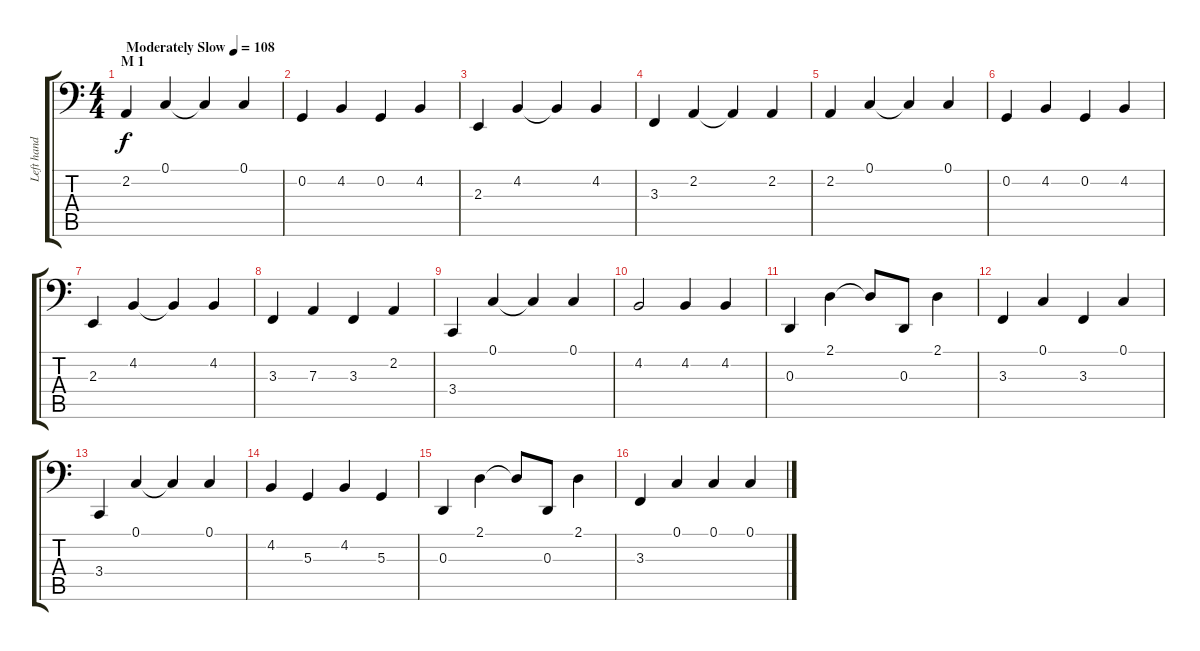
\track ("Left hand Piano" "Left hand ") {instrument acousticgrandpiano}
\staff {score tabs}
\tuning (C3 G2 D2 A1 E1 B0) {hide}
\ts (4 4)
\section ("" "M 1")
\tempo (108 "Moderately Slow")
\clef f4
\ks c
2.2.4{dy f instrument acousticgrandpiano} 0.1.4 0.1{t}.4 0.1.4 |
0.2.4 4.2.4 0.2.4 4.2.4 |
2.3.4 4.2.4 4.2{t}.4 4.2.4 |
3.3.4 2.2.4 2.2{t}.4 2.2.4 |
2.2.4 0.1.4 0.1{t}.4 0.1.4 |
0.2.4 4.2.4 0.2.4 4.2.4 |
2.3.4 4.2.4 4.2{t}.4 4.2.4 |
3.3.4 7.3.4 3.3.4 2.2.4 |
3.4.4 0.1.4 0.1{t}.4 0.1.4 |
4.2.2 4.2.4 4.2.4 |
0.3.4 2.1.4 2.1{t}.8 0.3.8 2.1.4 |
3.3.4 0.1.4 3.3.4 0.1.4 |
3.4.4 0.1.4 0.1{t}.4 0.1.4 |
4.2.4 5.3.4 4.2.4 5.3.4 |
0.3.4 2.1.4 2.1{t}.8 0.3.8 2.1.4 |
3.3.4 0.1.4 0.1.4 0.1.4
